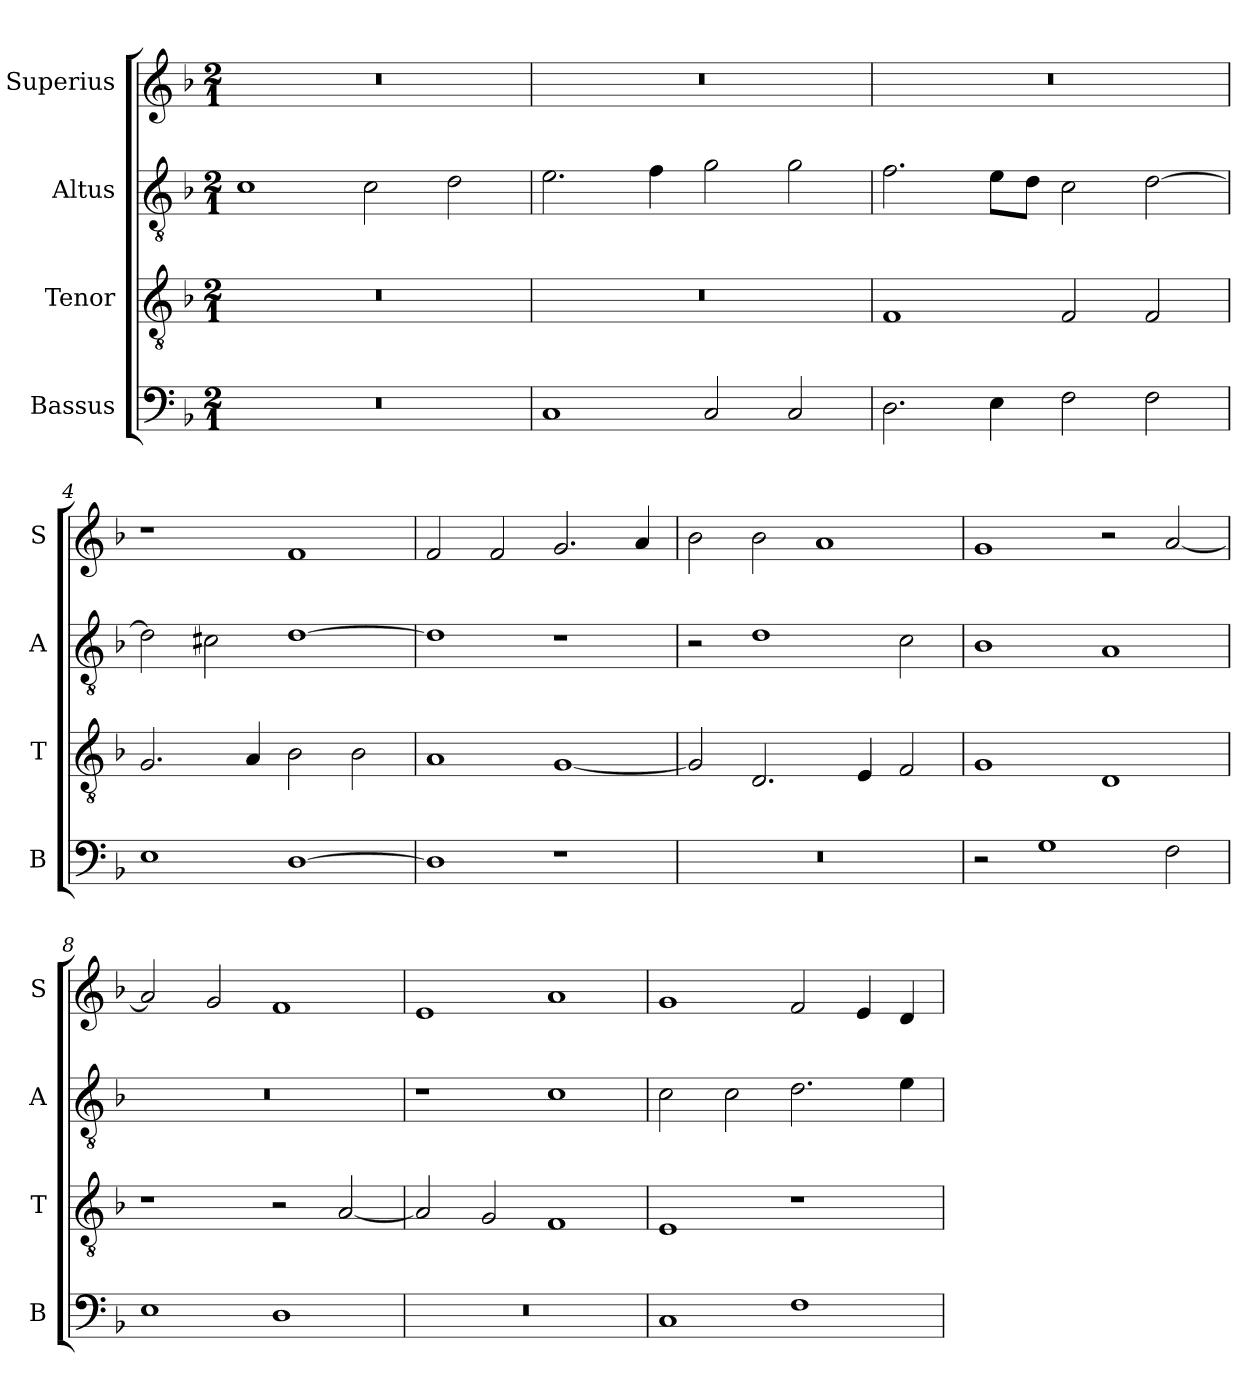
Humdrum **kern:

**kern	**kern	**kern	**kern
*part4	*part3	*part2	*part1
*staff4	*staff3	*staff2	*staff1
*I"Bassus	*I"Tenor	*I"Altus	*I"Superius
*I'B	*I'T	*I'A	*I'S
*clefF4	*clefGv2	*clefGv2	*clefG2
*k[b-]	*k[b-]	*k[b-]	*k[b-]
*M2/1	*M2/1	*M2/1	*M2/1
=1	=1	=1	=1
0r	0r	1c	0r
.	.	2c	.
.	.	2d	.
=2	=2	=2	=2
1C	0r	2.e	0r
.	.	4f	.
2C	.	2g	.
2C	.	2g	.
=3	=3	=3	=3
2.D	1F	2.f	0r
4E	.	8eL	.
.	.	8dJ	.
2F	2F	2c	.
2F	2F	[2d	.
=4	=4	=4	=4
1E	2.G	2d]	1r
.	.	2c#X	.
.	4A	.	.
[1D	2B-	[1d	1f
.	2B-	.	.
=5	=5	=5	=5
1D]	1A	1d]	2f
.	.	.	2f
1r	[1G	1r	2.g
.	.	.	4a
=6	=6	=6	=6
0r	2G]	2r	2b-
.	2.D	1d	2b-
.	.	.	1a
.	4E	.	.
.	2F	2c	.
=7	=7	=7	=7
2r	1G	1B-	1g
1G	.	.	.
.	1D	1A	2r
2F	.	.	[2a
=8	=8	=8	=8
1E	1r	0r	2a]
.	.	.	2g
1D	2r	.	1f
.	[2A	.	.
=9	=9	=9	=9
0r	2A]	1r	1e
.	2G	.	.
.	1F	1c	1a
=10	=10	=10	=10
1C	1E	2c	1g
.	.	2c	.
1F	1r	2.d	2f
.	.	.	4e
.	.	4e	4d
=	=	=	=
*-	*-	*-	*-
